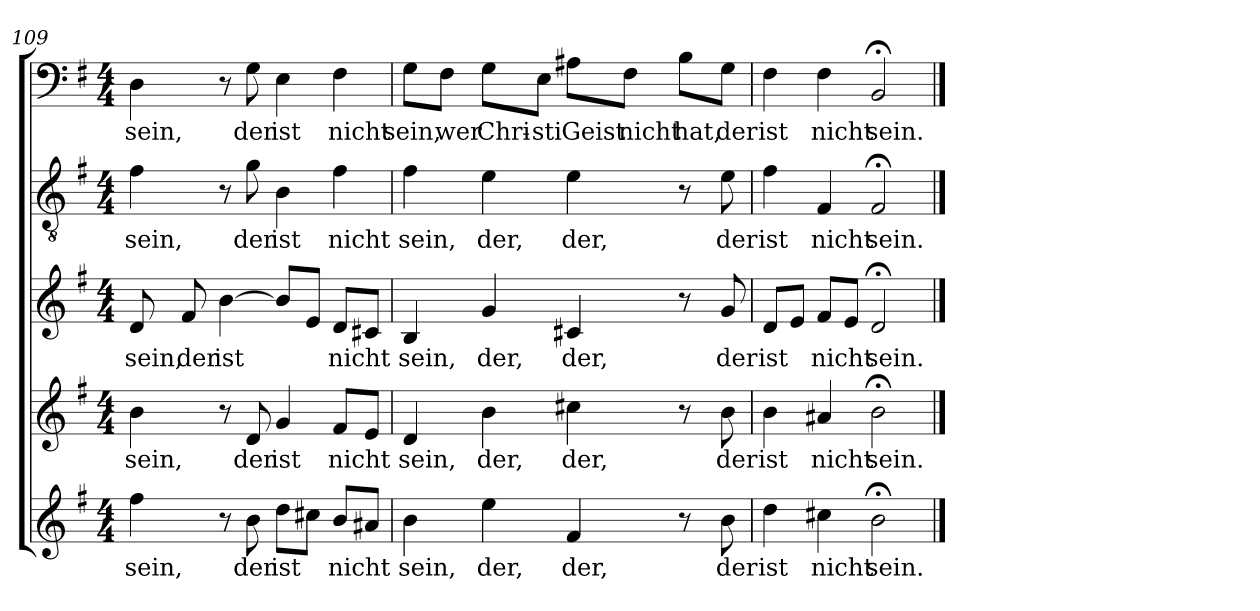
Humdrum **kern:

**kern	**text	**kern	**text	**kern	**text	**kern	**text	**kern	**text
*part5	*part5	*part4	*part4	*part3	*part3	*part2	*part2	*part1	*part1
*staff5	*staff5	*staff4	*staff4	*staff3	*staff3	*staff2	*staff2	*staff1	*staff1
*clefG2	*	*clefG2	*	*clefG2	*	*clefGv2	*	*clefF4	*
*k[f#]	*	*k[f#]	*	*k[f#]	*	*k[f#]	*	*k[f#]	*
*e:	*	*e:	*	*e:	*	*e:	*	*e:	*
*M4/4	*	*M4/4	*	*M4/4	*	*M4/4	*	*M4/4	*
=109	=109	=109	=109	=109	=109	=109	=109	=109	=109
4ff#\	sein,	4b\	sein,	8d/	sein,	4f#\	sein,	4D\	sein,
.	.	.	.	8f#/	der	.	.	.	.
8r	.	8r	.	[4b\	ist	8r	.	8r	.
8b\	der	8d/	der	.	.	8g\	der	8G\	der
8dd\L	ist	4g/	ist	8b/L]	.	4B\	ist	4E\	ist
8cc#X\J	.	.	.	8e/J	.	.	.	.	.
8b/L	nicht	8f#/L	nicht	8d/L	nicht	4f#\	nicht	4F#\	nicht
8a#X/J	.	8e/J	.	8c#X/J	.	.	.	.	.
=110	=110	=110	=110	=110	=110	=110	=110	=110	=110
4b\	sein,	4d/	sein,	4B/	sein,	4f#\	sein,	8G\L	sein,
.	.	.	.	.	.	.	.	8F#\J	wer
4ee\	der,	4b\	der,	4g/	der,	4e\	der,	8G\L	Chri-
.	.	.	.	.	.	.	.	8E\J	-sti
4f#/	der,	4cc#X\	der,	4c#X/	der,	4e\	der,	8A#X\L	Geist
.	.	.	.	.	.	.	.	8F#\J	nicht
8r	.	8r	.	8r	.	8r	.	8B\L	hat,
8b\	der	8b\	der	8g/	der	8e\	der	8G\J	der
=111	=111	=111	=111	=111	=111	=111	=111	=111	=111
4dd\	ist	4b\	ist	8d/L	ist	4f#\	ist	4F#\	ist
.	.	.	.	8e/J	.	.	.	.	.
4cc#X\	nicht	4a#X/	nicht	8f#/L	nicht	4F#/	nicht	4F#\	nicht
.	.	.	.	8e/J	.	.	.	.	.
2b;<\	sein.	2b;<\	sein.	2d;</	sein.	2F#;</	sein.	2BB;</	sein.
==	==	==	==	==	==	==	==	==	==
*-	*-	*-	*-	*-	*-	*-	*-	*-	*-
